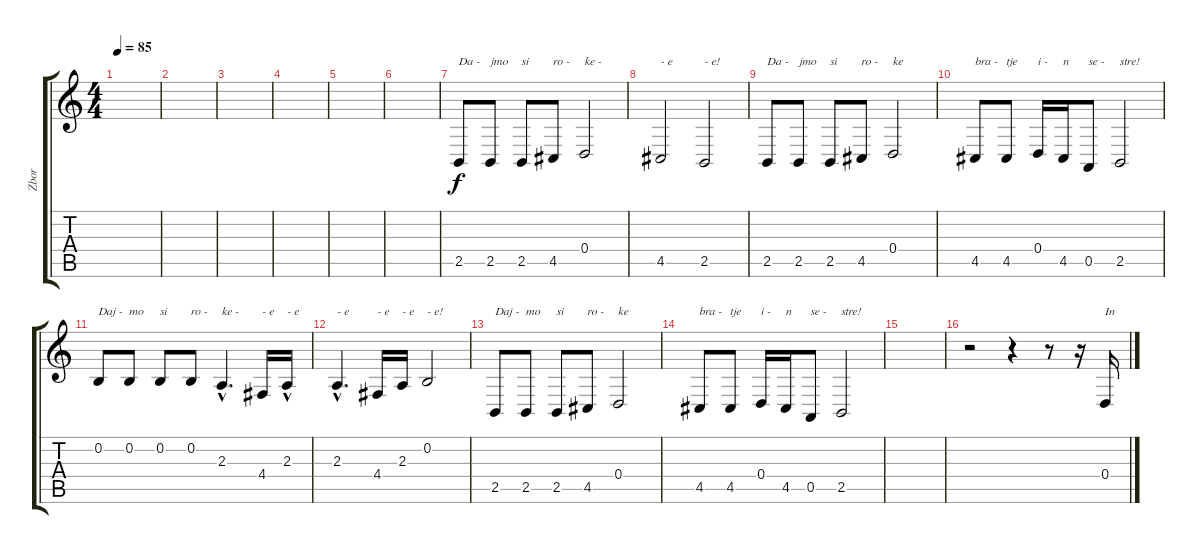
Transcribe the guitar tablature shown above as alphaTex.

\track ("Zbor" "Zbor") {instrument tenorsax}
\staff {score tabs}
\tuning (E4 B3 G3 D3 A2 E2) {hide}
\ts (4 4)
\tempo 85
\clef g2
\ks c
|
|
|
|
|
|
2.5.8{txt "Da -"} 2.5.8{txt "jmo"} 2.5.8{txt "si"} 4.5.8{txt "ro -"} 0.4.2{txt "ke -"} |
4.5.2{txt "- e"} 2.5.2{txt "- e!"} |
2.5.8{txt "Da -"} 2.5.8{txt "jmo"} 2.5.8{txt "si"} 4.5.8{txt "ro -"} 0.4.2{txt "ke"} |
4.5.8{txt "bra -"} 4.5.8{txt "tje"} 0.4.16{txt "i -"} 4.5.16{txt "n"} 0.5.8{txt "se -"} 2.5.2{txt "stre!"} |
0.2.8{txt "Daj - "} 0.2.8{txt "mo"} 0.2.8{txt "si"} 0.2.8{txt "ro - "} 2.3{hac}.4{d txt "ke -"} 4.4.16{txt "- e"} 2.3{hac}.16{txt "- e"} |
2.3{hac}.4{d txt "- e"} 4.4.16{txt "- e"} 2.3.16{txt "- e"} 0.2.2{txt "- e!"} |
2.5.8{txt "Daj -"} 2.5.8{txt "mo"} 2.5.8{txt "si"} 4.5.8{txt "ro -"} 0.4.2{txt "ke"} |
4.5.8{txt "bra -"} 4.5.8{txt "tje"} 0.4.16{txt "i -"} 4.5.16{txt "n"} 0.5.8{txt "se -"} 2.5.2{txt "stre!"} |
|
r.2 r.4 r.8 r.16 0.4.16{txt "In"}
